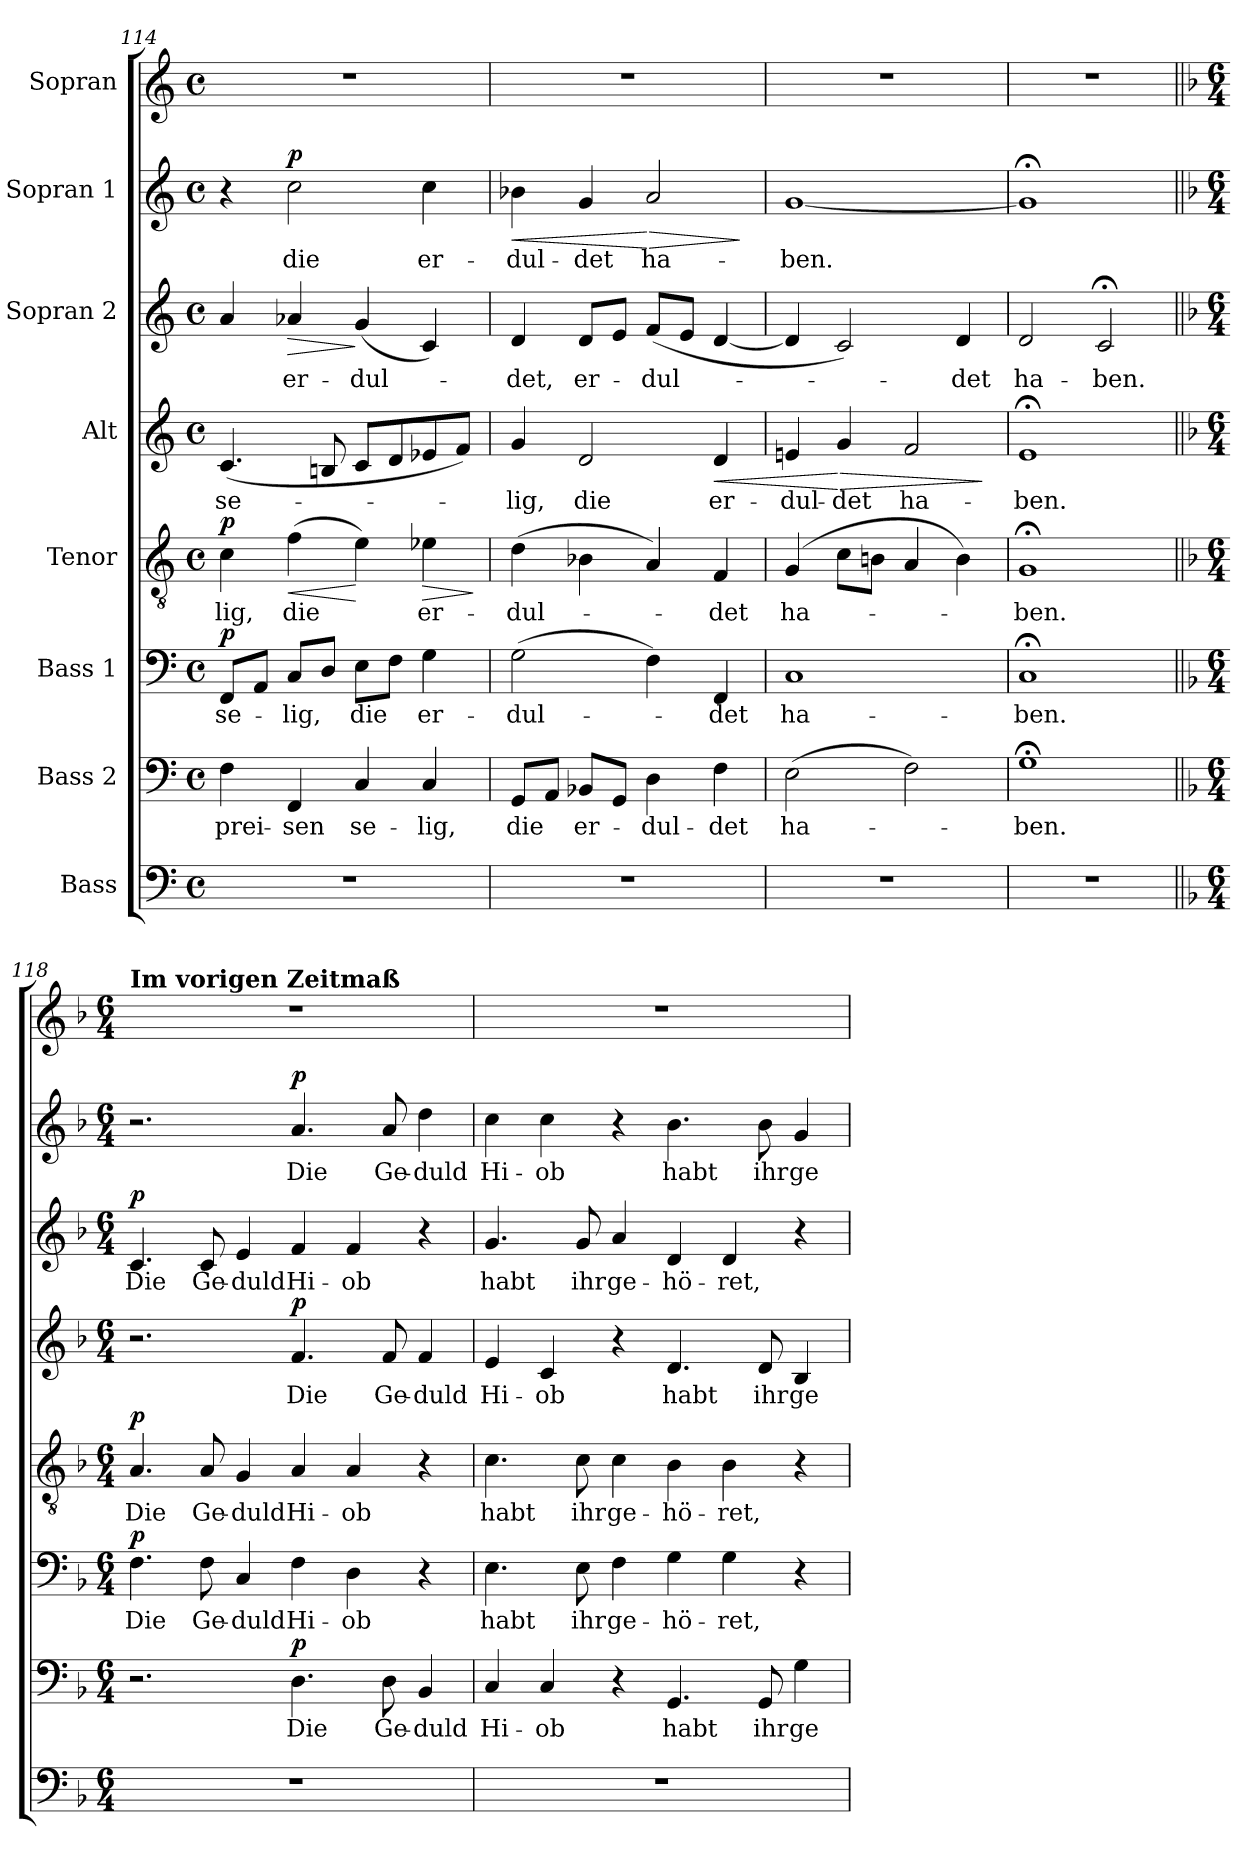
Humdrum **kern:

**kern	**kern	**text	**dynam	**kern	**text	**dynam	**kern	**text	**dynam	**kern	**text	**dynam	**kern	**text	**dynam	**kern	**text	**dynam	**kern
*part8	*part7	*part7	*part7	*part6	*part6	*part6	*part5	*part5	*part5	*part4	*part4	*part4	*part3	*part3	*part3	*part2	*part2	*part2	*part1
*staff8	*staff7	*staff7	*staff7	*staff6	*staff6	*staff6	*staff5	*staff5	*staff5	*staff4	*staff4	*staff4	*staff3	*staff3	*staff3	*staff2	*staff2	*staff2	*staff1
*I"Bass	*I"Bass 2	*	*	*I"Bass 1	*	*	*I"Tenor	*	*	*I"Alt	*	*	*I"Sopran 2	*	*	*I"Sopran 1	*	*	*I"Sopran
*clefF4	*clefF4	*	*	*clefF4	*	*	*clefGv2	*	*	*clefG2	*	*	*clefG2	*	*	*clefG2	*	*	*clefG2
*k[]	*k[]	*	*	*k[]	*	*	*k[]	*	*	*k[]	*	*	*k[]	*	*	*k[]	*	*	*k[]
*M4/4	*M4/4	*	*	*M4/4	*	*	*M4/4	*	*	*M4/4	*	*	*M4/4	*	*	*M4/4	*	*	*M4/4
*met(c)	*met(c)	*	*	*met(c)	*	*	*met(c)	*	*	*met(c)	*	*	*met(c)	*	*	*met(c)	*	*	*met(c)
=114	=114	=114	=114	=114	=114	=114	=114	=114	=114	=114	=114	=114	=114	=114	=114	=114	=114	=114	=114
!	!	!	!	!	!	!LO:DY:a	!	!	!LO:DY:a	!	!	!	!	!	!	!	!	!	!
1r	4F\	prei-	.	8FF/L	se-	p	4c\	-lig,	p	(4.c/	se-	.	4a/	.	.	4r	.	.	1r
.	.	.	.	8AA/J	.	.	.	.	.	.	.	.	.	.	.	.	.	.	.
!	!	!	!	!	!	!	!	!	!LO:HP:b	!	!	!	!	!	!LO:HP:b	!	!	!LO:DY:a	!
.	4FF/	-sen	.	8C/L	-lig,	.	(4f\	die	<	.	.	.	4a-X/	er-	>	2cc\	die	p	.
.	.	.	.	8D/J	.	.	.	.	.	8Bn/	.	.	.	.	.	.	.	.	.
.	4C/	se-	.	8E\L	die	.	4e\)	.	[	8c/L	.	.	(4g/	-dul-	]	.	.	.	.
.	.	.	.	8F\J	.	.	.	.	.	8d/	.	.	.	.	.	.	.	.	.
!	!	!	!	!	!	!	!	!	!LO:HP:b	!	!	!	!	!	!	!	!	!	!
.	4C/	-lig,	.	4G\	er-	.	4e-X\	er-	>	8e-X/	.	.	4c/)	.	.	4cc\	er-	.	.
.	.	.	.	.	.	.	.	.	.	8f/J)	.	.	.	.	.	.	.	.	.
.	.	.	.	.	.	.	.	.	]	.	.	.	.	.	.	.	.	.	.
=115	=115	=115	=115	=115	=115	=115	=115	=115	=115	=115	=115	=115	=115	=115	=115	=115	=115	=115	=115
!	!	!	!	!	!	!	!	!	!	!	!	!	!	!	!	!	!	!LO:HP:b	!
1r	8GG/L	die	.	(2G\	-dul-	.	(4d\	-dul-	.	4g/	-lig,	.	4d/	-det,	.	4b-X\	-dul-	<	1r
.	8AA/J	.	.	.	.	.	.	.	.	.	.	.	.	.	.	.	.	.	.
.	8BB-X/L	er-	.	.	.	.	4B-X\	.	.	2d/	die	.	8d/L	er-	.	4g/	-det	.	.
.	8GG/J	.	.	.	.	.	.	.	.	.	.	.	8e/J	.	.	.	.	.	.
!	!	!	!	!	!	!	!	!	!	!	!	!	!	!	!	!	!	!LO:HP:n=1:b	!
.	4D\	-dul-	.	4F\)	.	.	4A/)	.	.	.	.	.	(8f/L	-dul-	.	2a/	ha-	[ >	.
.	.	.	.	.	.	.	.	.	.	.	.	.	8e/J	.	.	.	.	.	.
!	!	!	!	!	!	!	!	!	!	!	!	!LO:HP:b	!	!	!	!	!	!	!
.	4F\	-det	.	4FF/	-det	.	4F/	-det	.	4d/	er-	<	[4d/	.	.	.	.	.	.
.	.	.	.	.	.	.	.	.	.	.	.	.	.	.	.	.	.	]	.
!!LO:LB:g=z
=116	=116	=116	=116	=116	=116	=116	=116	=116	=116	=116	=116	=116	=116	=116	=116	=116	=116	=116	=116
1r	(2E\	ha-	.	1C	ha-	.	(4G/	ha-	.	4en/	-dul-	.	4d/]	.	.	[1g	-ben.	.	1r
!	!	!	!	!	!	!	!	!	!	!	!	!LO:HP:n=1:b	!	!	!	!	!	!	!
.	.	.	.	.	.	.	8c\L	.	.	4g/	-det	[ >	2c/)	.	.	.	.	.	.
.	.	.	.	.	.	.	8Bn\J	.	.	.	.	.	.	.	.	.	.	.	.
.	2F\)	.	.	.	.	.	4A/	.	.	2f/	ha-	.	.	.	.	.	.	.	.
.	.	.	.	.	.	.	4B\)	.	.	.	.	.	4d/	-det	.	.	.	.	.
.	.	.	.	.	.	.	.	.	.	.	.	]	.	.	.	.	.	.	.
=117	=117	=117	=117	=117	=117	=117	=117	=117	=117	=117	=117	=117	=117	=117	=117	=117	=117	=117	=117
1r	1G;<	-ben.	.	1C;<	-ben.	.	1G;<	-ben.	.	1e;<	-ben.	.	2d/	ha-	.	1g;<]	.	.	1r
.	.	.	.	.	.	.	.	.	.	.	.	.	2c;</	-ben.	.	.	.	.	.
=118||	=118||	=118||	=118||	=118||	=118||	=118||	=118||	=118||	=118||	=118||	=118||	=118||	=118||	=118||	=118||	=118||	=118||	=118||	=118||
*k[b-]	*k[b-]	*	*	*k[b-]	*	*	*k[b-]	*	*	*k[b-]	*	*	*k[b-]	*	*	*k[b-]	*	*	*k[b-]
*M6/4	*M6/4	*	*	*M6/4	*	*	*M6/4	*	*	*M6/4	*	*	*M6/4	*	*	*M6/4	*	*	*M6/4
!	!	!	!	!	!	!	!	!	!	!	!	!	!	!	!	!	!	!	!LO:TX:a:B:t=Im vorigen Zeitmaß
!	!	!	!	!	!	!LO:DY:a	!	!	!LO:DY:a	!	!	!	!	!	!LO:DY:a	!	!	!	!
1.r	2.r	.	.	4.F\	Die	p	4.A/	Die	p	2.r	.	.	4.c/	Die	p	2.r	.	.	1.r
.	.	.	.	8F\	Ge-	.	8A/	Ge-	.	.	.	.	8c/	Ge-	.	.	.	.	.
.	.	.	.	4C/	-duld	.	4G/	-duld	.	.	.	.	4e/	-duld	.	.	.	.	.
!	!	!	!LO:DY:a	!	!	!	!	!	!	!	!	!LO:DY:a	!	!	!	!	!	!LO:DY:a	!
.	4.D\	Die	p	4F\	Hi-	.	4A/	Hi-	.	4.f/	Die	p	4f/	Hi-	.	4.a/	Die	p	.
.	.	.	.	4D\	-ob	.	4A/	-ob	.	.	.	.	4f/	-ob	.	.	.	.	.
.	8D\	Ge-	.	.	.	.	.	.	.	8f/	Ge-	.	.	.	.	8a/	Ge-	.	.
.	4BB-/	-duld	.	4r	.	.	4r	.	.	4f/	-duld	.	4r	.	.	4dd\	-duld	.	.
=119	=119	=119	=119	=119	=119	=119	=119	=119	=119	=119	=119	=119	=119	=119	=119	=119	=119	=119	=119
1.r	4C/	Hi-	.	4.E\	habt	.	4.c\	habt	.	4e/	Hi-	.	4.g/	habt	.	4cc\	Hi-	.	1.r
.	4C/	-ob	.	.	.	.	.	.	.	4c/	-ob	.	.	.	.	4cc\	-ob	.	.
.	.	.	.	8E\	ihr	.	8c\	ihr	.	.	.	.	8g/	ihr	.	.	.	.	.
.	4r	.	.	4F\	ge-	.	4c\	ge-	.	4r	.	.	4a/	ge-	.	4r	.	.	.
.	4.GG/	habt	.	4G\	-hö-	.	4B-\	-hö-	.	4.d/	habt	.	4d/	-hö-	.	4.b-\	habt	.	.
.	.	.	.	4G\	-ret,	.	4B-\	-ret,	.	.	.	.	4d/	-ret,	.	.	.	.	.
.	8GG/	ihr	.	.	.	.	.	.	.	8d/	ihr	.	.	.	.	8b-\	ihr	.	.
.	4G\	ge-	.	4r	.	.	4r	.	.	4B-/	ge-	.	4r	.	.	4g/	ge-	.	.
=	=	=	=	=	=	=	=	=	=	=	=	=	=	=	=	=	=	=	=
*-	*-	*-	*-	*-	*-	*-	*-	*-	*-	*-	*-	*-	*-	*-	*-	*-	*-	*-	*-
